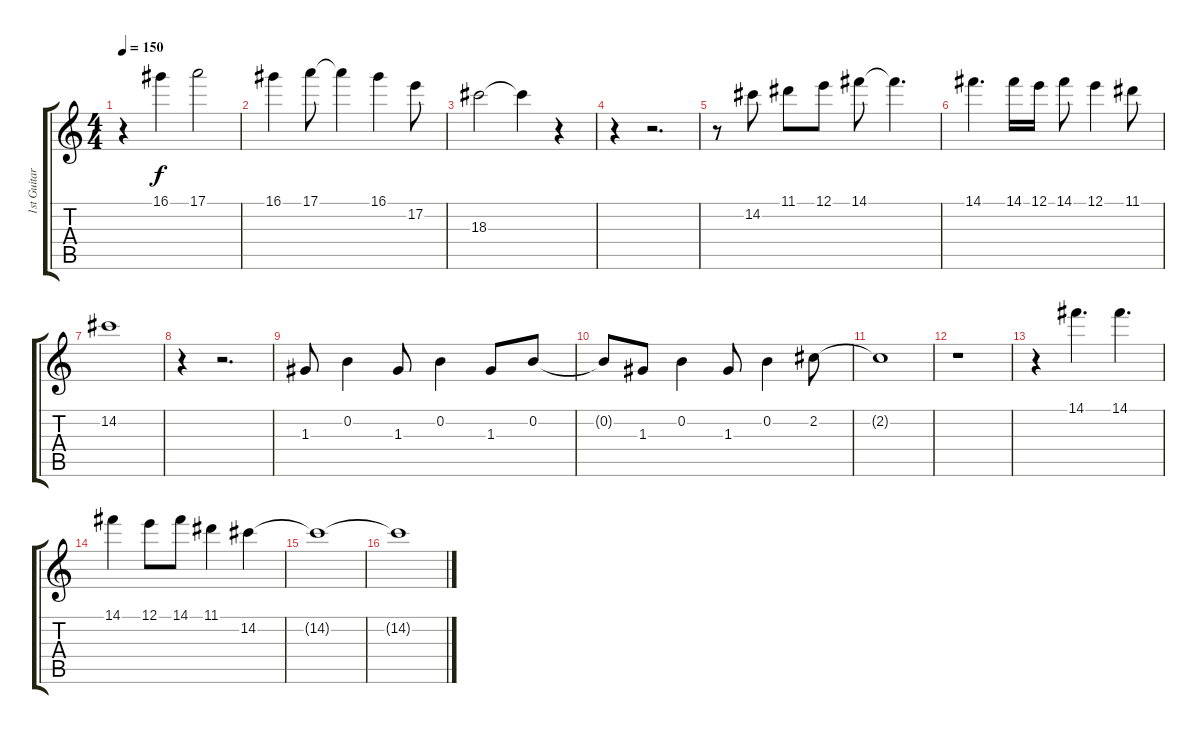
\track ("1st Guitar" "1st Guitar") {instrument electricguitarjazz}
\staff {score tabs}
\tuning (E4 B3 G3 D3 A2 E2) {hide}
\ts (4 4)
\tempo 150
\clef g2
\ks c
r.4{dy f} 16.1.4 17.1.2 |
16.1.4 17.1.8 17.1{t}.4 16.1.4 17.2.8 |
18.3.2 18.3{t}.4 r.4 |
r.4 r.2{d} |
r.8 14.2.8 11.1.8 12.1.8 14.1.8 14.1{t}.4{d} |
14.1.4{d} 14.1.16 12.1.16 14.1.8 12.1.4 11.1.8 |
14.2.1 |
r.4 r.2{d} |
1.3.8 0.2.4 1.3.8 0.2.4 1.3.8 0.2.8 |
0.2{t}.8 1.3.8 0.2.4 1.3.8 0.2.4 2.2.8 |
2.2{t}.1 |
r.1 |
r.4 14.1.4{d} 14.1.4{d} |
14.1.4 12.1.8 14.1.8 11.1.4 14.2.4 |
14.2{t}.1 |
14.2{t}.1
